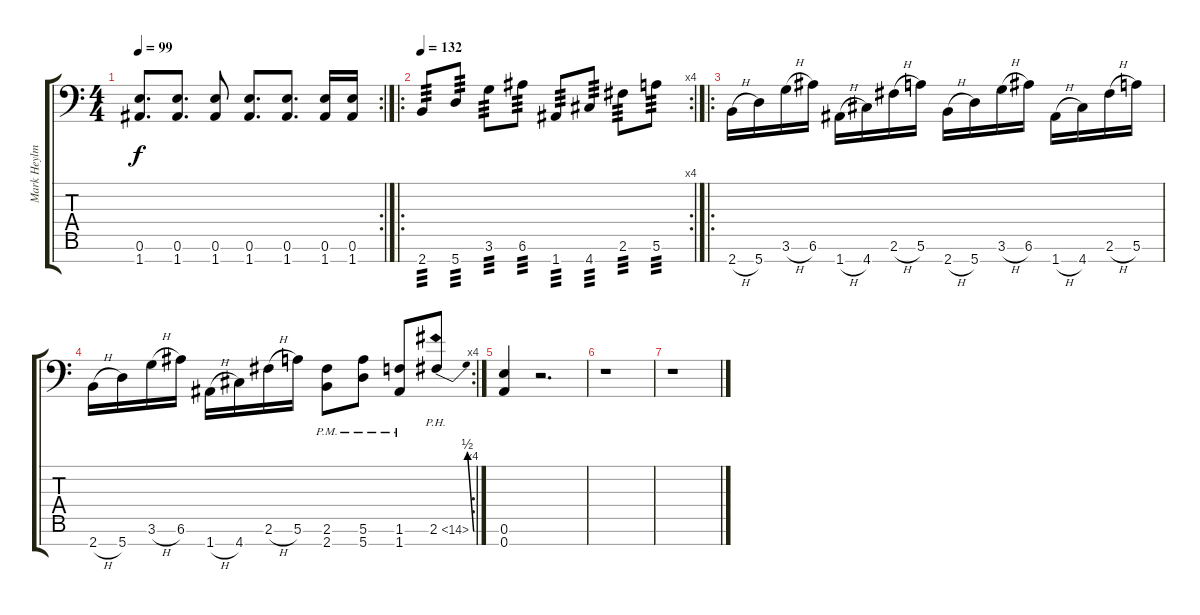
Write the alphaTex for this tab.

\track ("Mark Heylmun" "Mark Heylm") {instrument overdrivenguitar}
\staff {score tabs}
\tuning (E4 B3 G3 D3 A2 E2 A1) {hide}
\rc 2
\ts (4 4)
\tempo 99
\clef f4
\ks c
(0.6 1.7).8{d dy f} (0.6 1.7).8{d} (0.6 1.7).8 (0.6 1.7).8{d} (0.6 1.7).8{d} (0.6 1.7).16 (0.6 1.7).16 |
\ro
\rc 4
\tempo 132
2.7.8{tp 3} 5.7.8{tp 3} 3.6.8{tp 3} 6.6.8{tp 3} 1.7.8{tp 3} 4.7.8{tp 3} 2.6.8{tp 3} 5.6.8{tp 3} |
\ro
2.7{h}.16 5.7.16 3.6{h}.16 6.6.16 1.7{h}.16 4.7.16 2.6{h}.16 5.6.16 2.7{h}.16 5.7.16 3.6{h}.16 6.6.16 1.7{h}.16 4.7.16 2.6{h}.16 5.6.16 |
\rc 4
2.7{h}.16 5.7.16 3.6{h}.16 6.6.16 1.7{h}.16 4.7.16 2.6{h}.16 5.6.16 (2.6{pm} 2.7{pm}).8 (5.6{pm} 5.7{pm}).8 (1.6{pm} 1.7{pm}).8 2.6{be (bend 0 0 60 2) ph 12}.8 |
(0.6 0.7).4 r.2{d} |
r.1 |
r.1
